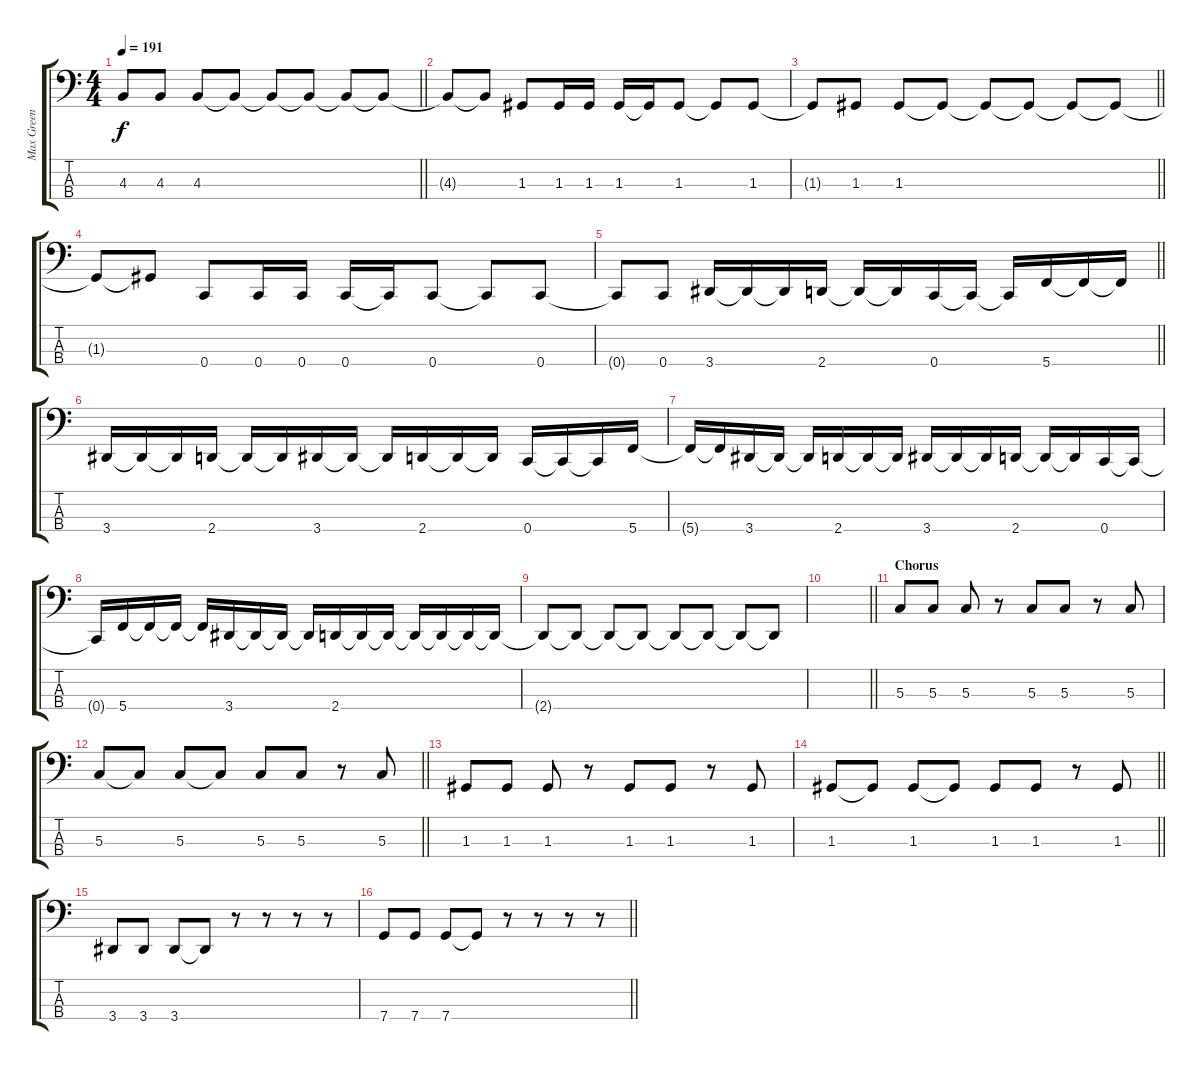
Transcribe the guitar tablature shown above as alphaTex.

\track ("Max Green" "Max Green") {instrument electricbasspick}
\staff {score tabs}
\tuning (F2 C2 G1 C1) {hide}
\ts (4 4)
\tempo 191
\clef f4
\barLineRight lightlight
\ks c
4.3{t}.8{dy f} 4.3.8 4.3.8 4.3{t}.8 4.3{t}.8 4.3{t}.8 4.3{t}.8 4.3{t}.8 |
4.3{t}.8 4.3{t}.8 1.3.8 1.3.16 1.3.16 1.3.16 1.3{t}.16 1.3.8 1.3{t}.8 1.3.8 |
\barLineRight lightlight
1.3{t}.8 1.3.8 1.3.8 1.3{t}.8 1.3{t}.8 1.3{t}.8 1.3{t}.8 1.3{t}.8 |
1.3{t}.8 1.3{t}.8 0.4.8 0.4.16 0.4.16 0.4.16 0.4{t}.16 0.4.8 0.4{t}.8 0.4.8 |
\barLineRight lightlight
0.4{t}.8 0.4.8 3.4.16 3.4{t}.16 3.4{t}.16 2.4.16 2.4{t}.16 2.4{t}.16 0.4.16 0.4{t}.16 0.4{t}.16 5.4.16 5.4{t}.16 5.4{t}.16 |
3.4.16 3.4{t}.16 3.4{t}.16 2.4.16 2.4{t}.16 2.4{t}.16 3.4.16 3.4{t}.16 3.4{t}.16 2.4.16 2.4{t}.16 2.4{t}.16 0.4.16 0.4{t}.16 0.4{t}.16 5.4.16 |
5.4{t}.16 5.4{t}.16 3.4.16 3.4{t}.16 3.4{t}.16 2.4.16 2.4{t}.16 2.4{t}.16 3.4.16 3.4{t}.16 3.4{t}.16 2.4.16 2.4{t}.16 2.4{t}.16 0.4.16 0.4{t}.16 |
0.4{t}.16 5.4.16 5.4{t}.16 5.4{t}.16 5.4{t}.16 3.4.16 3.4{t}.16 3.4{t}.16 3.4{t}.16 2.4.16 2.4{t}.16 2.4{t}.16 2.4{t}.16 2.4{t}.16 2.4{t}.16 2.4{t}.16 |
2.4{t}.8 2.4{t}.8 2.4{t}.8 2.4{t}.8 2.4{t}.8 2.4{t}.8 2.4{t}.8 2.4{t}.8 |
\barLineRight lightlight
|
\section ("" "Chorus")
5.3.8 5.3.8 5.3.8 r.8 5.3.8 5.3.8 r.8 5.3.8 |
\barLineRight lightlight
5.3.8 5.3{t}.8 5.3.8 5.3{t}.8 5.3.8 5.3.8 r.8 5.3.8 |
1.3.8 1.3.8 1.3.8 r.8 1.3.8 1.3.8 r.8 1.3.8 |
\barLineRight lightlight
1.3.8 1.3{t}.8 1.3.8 1.3{t}.8 1.3.8 1.3.8 r.8 1.3.8 |
3.4.8 3.4.8 3.4.8 3.4{t}.8 r.8 r.8 r.8 r.8 |
\barLineRight lightlight
7.4.8 7.4.8 7.4.8 7.4{t}.8 r.8 r.8 r.8 r.8
